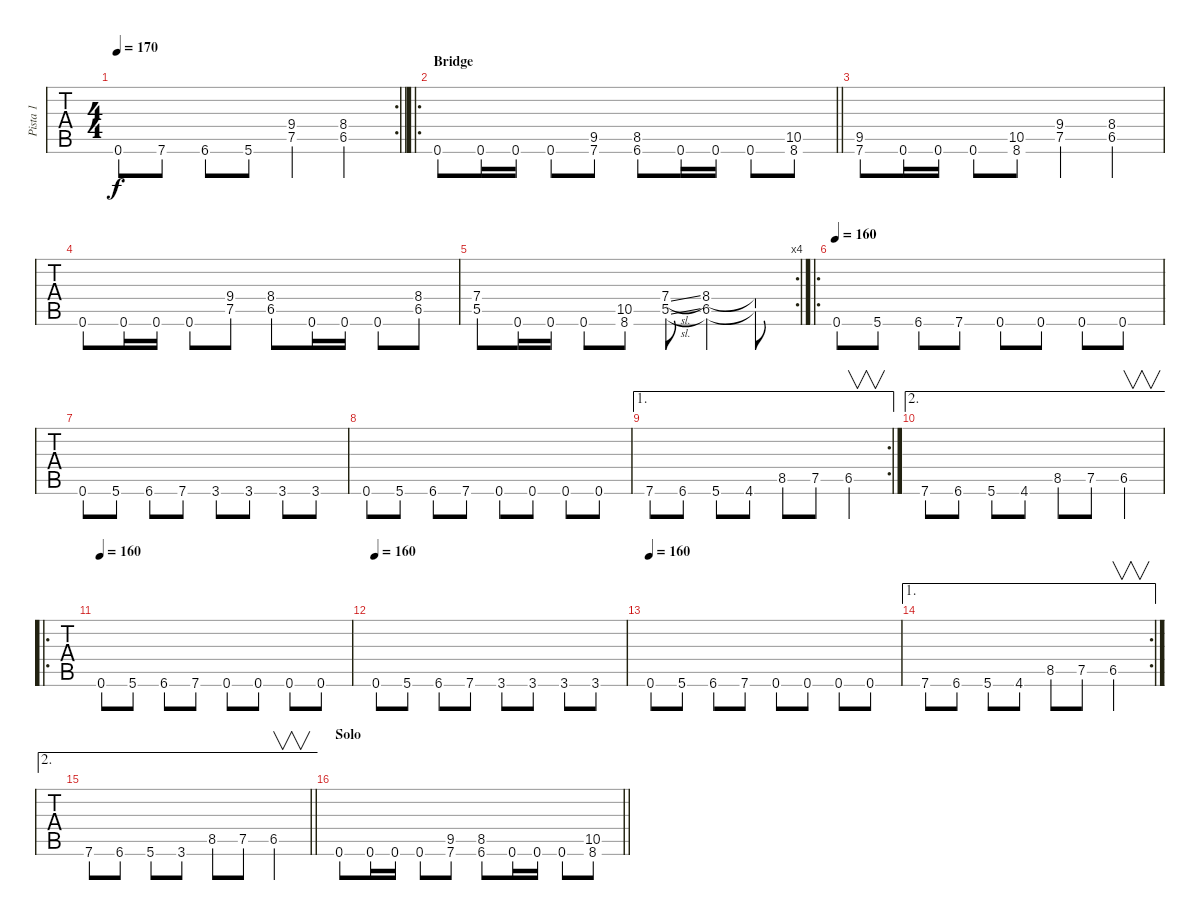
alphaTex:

\track ("Pista 1" "Pista 1") {instrument distortionguitar}
\staff {tabs}
\tuning (E4 B3 G3 D3 A2 E2) {hide}
\rc 2
\ts (4 4)
\tempo 170
\clef g2
\barLineRight lightlight
\ks c
0.6.8{dy f} 7.6.8 6.6.8 5.6.8 (9.4 7.5).4 (8.4 6.5).4 |
\ro
\section ("" "Bridge")
\barLineRight lightlight
0.6.8 0.6.16 0.6.16 0.6.8 (9.5 7.6).8 (8.5 6.6).8 0.6.16 0.6.16 0.6.8 (10.5 8.6).8 |
(9.5 7.6).8 0.6.16 0.6.16 0.6.8 (10.5 8.6).8 (9.4 7.5).4 (8.4 6.5).4 |
0.6.8 0.6.16 0.6.16 0.6.8 (9.4 7.5).8 (8.4 6.5).8 0.6.16 0.6.16 0.6.8 (8.4 6.5).8 |
\rc 4
(7.4 5.5).8 0.6.16 0.6.16 0.6.8 (10.5 8.6).8 (7.4{sl} 5.5{sl}).8 (8.4 6.5).4 (8.4{t} 6.5{t}).8 |
\ro
\tempo 160
0.6.8 5.6.8 6.6.8 7.6.8 0.6.8 0.6.8 0.6.8 0.6.8 |
0.6.8 5.6.8 6.6.8 7.6.8 3.6.8 3.6.8 3.6.8 3.6.8 |
0.6.8 5.6.8 6.6.8 7.6.8 0.6.8 0.6.8 0.6.8 0.6.8 |
\ae 1
\rc 2
7.6.8 6.6.8 5.6.8 4.6.8 8.5.8 7.5.8 6.5.4{v} |
\ae 2
7.6.8 6.6.8 5.6.8 4.6.8 8.5.8 7.5.8 6.5.4{v} |
\ro
\tempo 160
0.6.8 5.6.8 6.6.8 7.6.8 0.6.8 0.6.8 0.6.8 0.6.8 |
\tempo 160
0.6.8 5.6.8 6.6.8 7.6.8 3.6.8 3.6.8 3.6.8 3.6.8 |
\tempo 160
0.6.8 5.6.8 6.6.8 7.6.8 0.6.8 0.6.8 0.6.8 0.6.8 |
\ae 1
\rc 2
7.6.8 6.6.8 5.6.8 4.6.8 8.5.8 7.5.8 6.5.4{v} |
\ae 2
\barLineRight lightlight
7.6.8 6.6.8 5.6.8 3.6.8 8.5.8 7.5.8 6.5.4{v} |
\section ("" "Solo")
\barLineRight lightlight
0.6.8 0.6.16 0.6.16 0.6.8 (9.5 7.6).8 (8.5 6.6).8 0.6.16 0.6.16 0.6.8 (10.5 8.6).8
